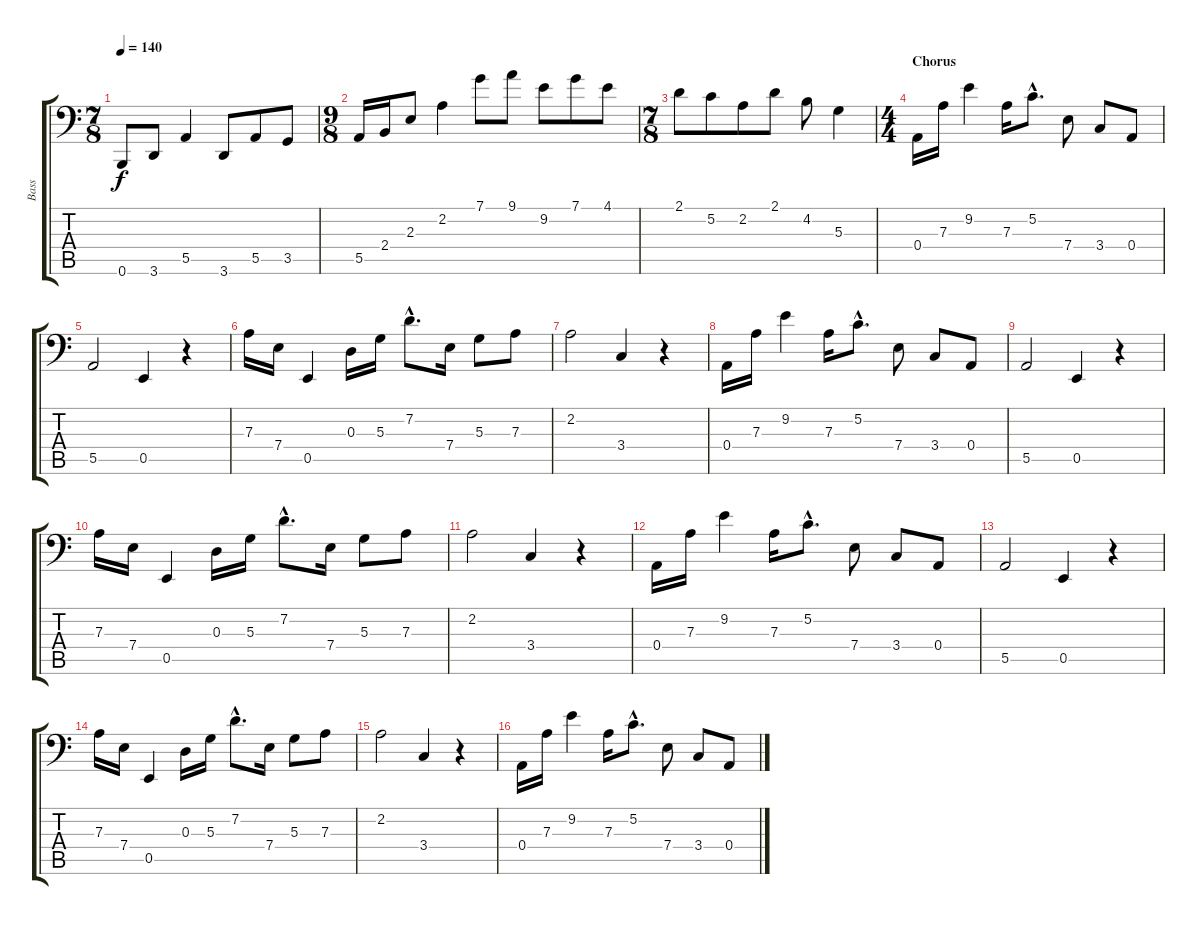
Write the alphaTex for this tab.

\track ("Bass" "Bass") {instrument electricbassfinger}
\staff {score tabs}
\tuning (C3 G2 D2 A1 E1 B0) {hide}
\ts (7 8)
\tempo 140
\clef f4
\ks c
0.6.8{dy f} 3.6.8 5.5.4 3.6.8 5.5.8 3.5.8 |
\ts (9 8)
5.5.16 2.4.16 2.3.8 2.2.4 7.1.8 9.1.8 9.2.8 7.1.8 4.1.8 |
\ts (7 8)
2.1.8 5.2.8 2.2.8 2.1.8 4.2.8 5.3.4 |
\ts (4 4)
\section ("" "Chorus")
0.4.16 7.3.16 9.2.4 7.3.16 5.2{hac}.8{d} 7.4.8 3.4.8 0.4.8 |
5.5.2 0.5.4 r.4 |
7.3.16 7.4.16 0.5.4 0.3.16 5.3.16 7.2{hac}.8{d} 7.4.16 5.3.8 7.3.8 |
2.2.2 3.4.4 r.4 |
0.4.16 7.3.16 9.2.4 7.3.16 5.2{hac}.8{d} 7.4.8 3.4.8 0.4.8 |
5.5.2 0.5.4 r.4 |
7.3.16 7.4.16 0.5.4 0.3.16 5.3.16 7.2{hac}.8{d} 7.4.16 5.3.8 7.3.8 |
2.2.2 3.4.4 r.4 |
0.4.16 7.3.16 9.2.4 7.3.16 5.2{hac}.8{d} 7.4.8 3.4.8 0.4.8 |
5.5.2 0.5.4 r.4 |
7.3.16 7.4.16 0.5.4 0.3.16 5.3.16 7.2{hac}.8{d} 7.4.16 5.3.8 7.3.8 |
2.2.2 3.4.4 r.4 |
0.4.16 7.3.16 9.2.4 7.3.16 5.2{hac}.8{d} 7.4.8 3.4.8 0.4.8
